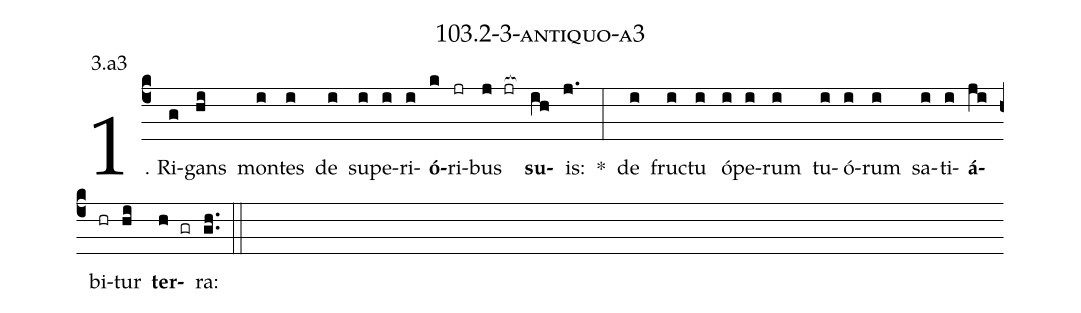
name: 103.2-3-antiquo-a3;
annotation: 3.a3;
%%
(c4)1. Ri(g)gans(hi) mon(i)tes(i) de(i) su(i)pe(i)ri(i)<b>ó</b>(k)ri(jr)bus(j jr[ocb:1{]) <b>su</b>(ih[ocb:0}])is:(j.) *(:) de(i) fruc(i)tu(i) ó(i)pe(i)rum(i) tu(i)ó(i)rum(i) sa(i)ti(i)<b>á</b>(ji)bi(hr)tur(hi) <b>ter</b>(h gr)ra:(gh..) (::)


%E(i) u(i) o(ji) u(hi) a(h) e.(gh..) (::)
